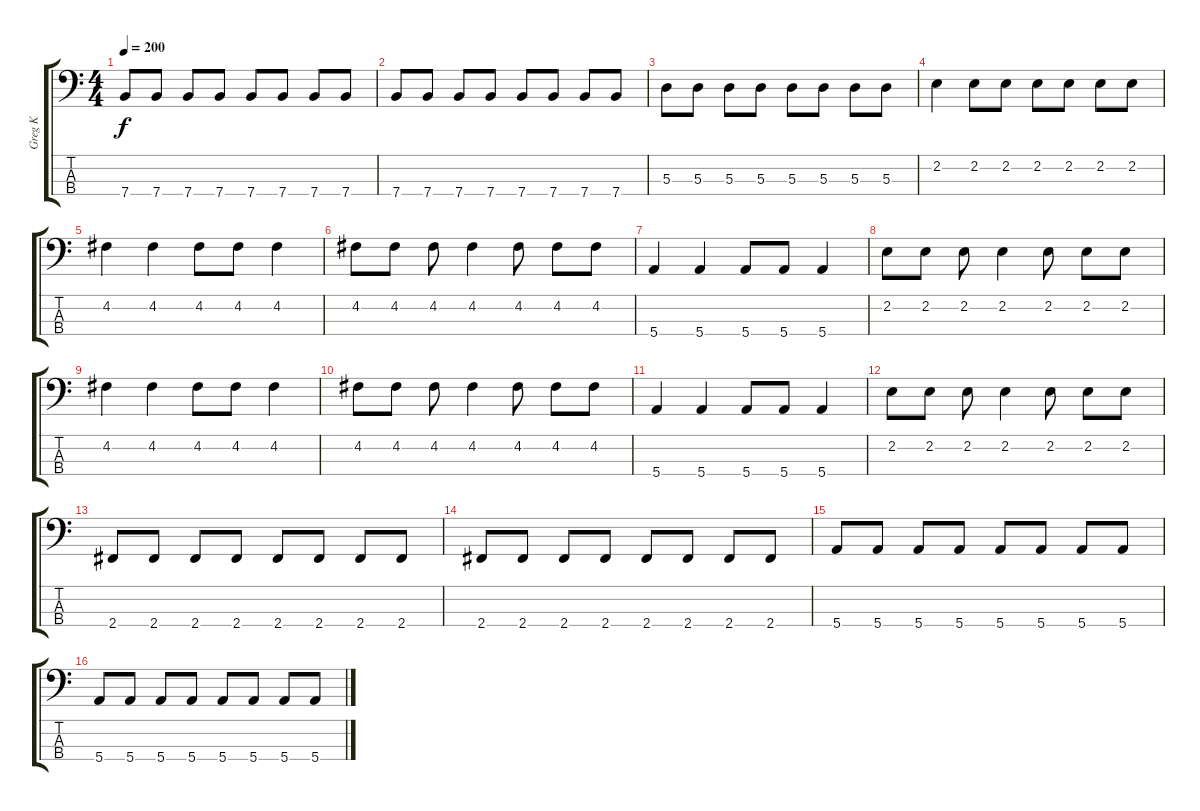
\track ("Greg K" "Greg K") {instrument electricbasspick}
\staff {score tabs}
\tuning (G2 D2 A1 E1) {hide}
\ts (4 4)
\tempo 200
\clef f4
\ks c
7.4.8{dy f} 7.4.8 7.4.8 7.4.8 7.4.8 7.4.8 7.4.8 7.4.8 |
7.4.8 7.4.8 7.4.8 7.4.8 7.4.8 7.4.8 7.4.8 7.4.8 |
5.3.8 5.3.8 5.3.8 5.3.8 5.3.8 5.3.8 5.3.8 5.3.8 |
2.2.4 2.2.8 2.2.8 2.2.8 2.2.8 2.2.8 2.2.8 |
4.2.4 4.2.4 4.2.8 4.2.8 4.2.4 |
4.2.8 4.2.8 4.2.8 4.2.4 4.2.8 4.2.8 4.2.8 |
5.4.4 5.4.4 5.4.8 5.4.8 5.4.4 |
2.2.8 2.2.8 2.2.8 2.2.4 2.2.8 2.2.8 2.2.8 |
4.2.4 4.2.4 4.2.8 4.2.8 4.2.4 |
4.2.8 4.2.8 4.2.8 4.2.4 4.2.8 4.2.8 4.2.8 |
5.4.4 5.4.4 5.4.8 5.4.8 5.4.4 |
2.2.8 2.2.8 2.2.8 2.2.4 2.2.8 2.2.8 2.2.8 |
2.4.8 2.4.8 2.4.8 2.4.8 2.4.8 2.4.8 2.4.8 2.4.8 |
2.4.8 2.4.8 2.4.8 2.4.8 2.4.8 2.4.8 2.4.8 2.4.8 |
5.4.8 5.4.8 5.4.8 5.4.8 5.4.8 5.4.8 5.4.8 5.4.8 |
5.4.8 5.4.8 5.4.8 5.4.8 5.4.8 5.4.8 5.4.8 5.4.8
